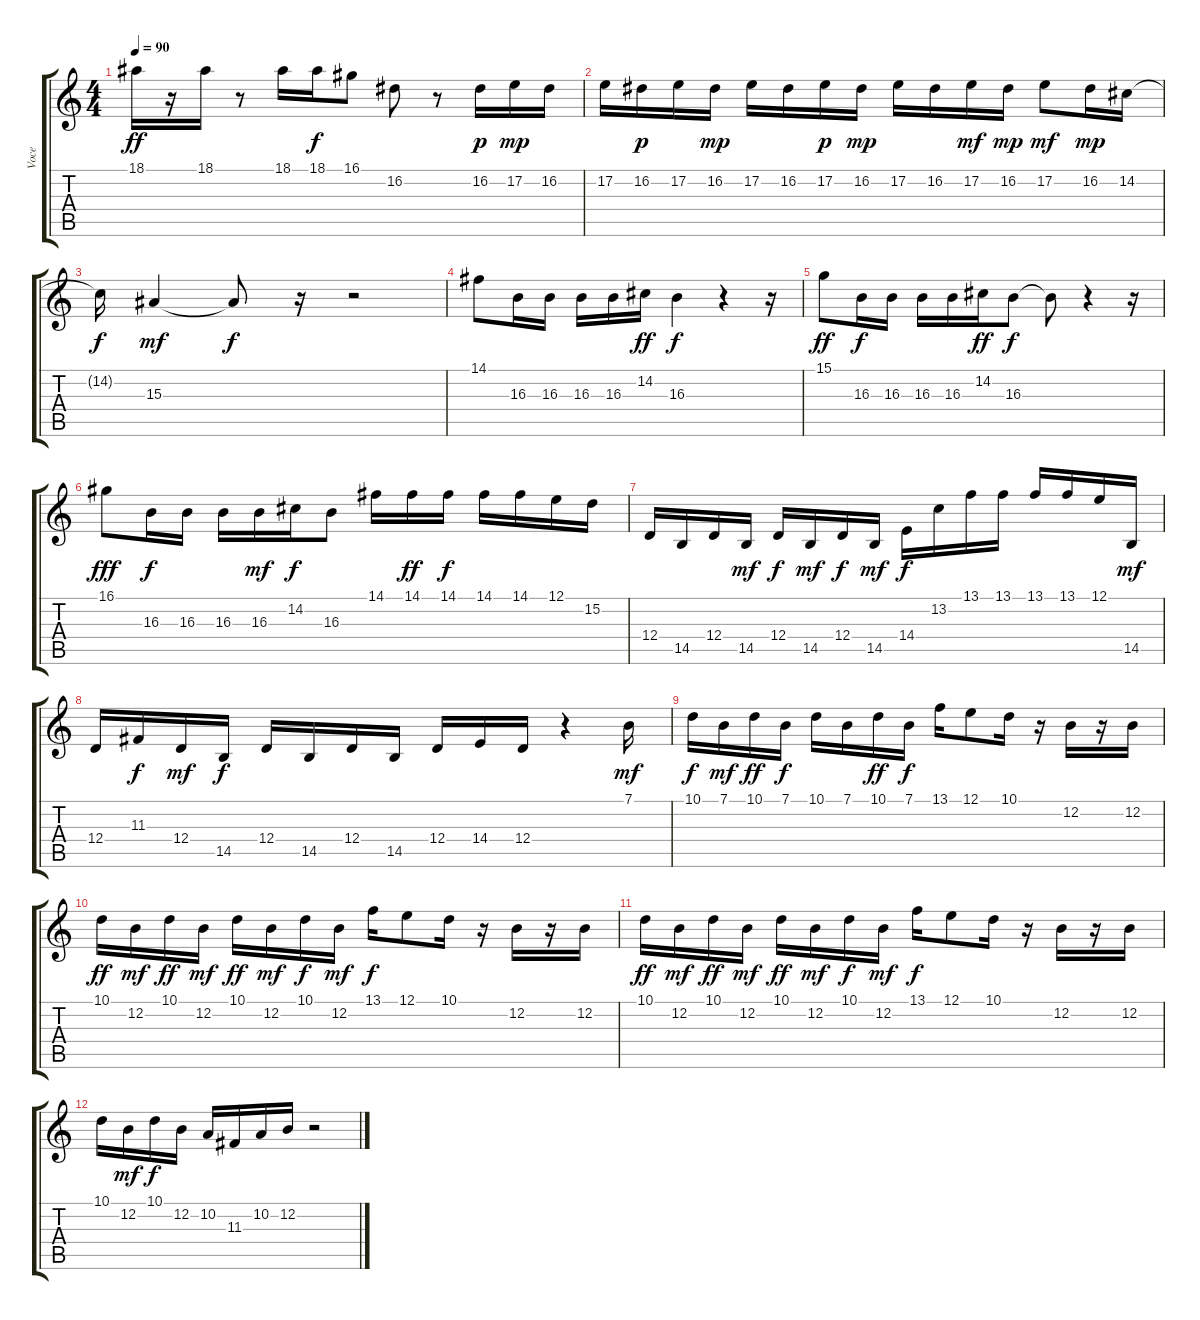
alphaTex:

\track ("Voce" "Voce") {instrument voiceoohs}
\staff {score tabs}
\tuning (E4 B3 G3 D3 A2 E2) {hide}
\ts (4 4)
\tempo 90
\clef g2
\ks c
18.1.16{dy ff} r.16 18.1.16 r.8 18.1.16 18.1.16{dy f} 16.1.8 16.2.8 r.8 16.2.16{dy p} 17.2.16{dy mp} 16.2.16 |
17.2.16 16.2.16{dy p} 17.2.16 16.2.16{dy mp} 17.2.16 16.2.16 17.2.16{dy p} 16.2.16{dy mp} 17.2.16 16.2.16 17.2.16{dy mf} 16.2.16{dy mp} 17.2.8{dy mf} 16.2.16{dy mp} 14.2.16 |
14.2{t}.16{dy f} 15.3.4{dy mf} 15.3{t}.8{dy f} r.16 r.2 |
14.1.8 16.3.16 16.3.16 16.3.16 16.3.16 14.2.16{dy ff} 16.3.4{dy f} r.4 r.16 |
15.1.8{dy ff} 16.3.16{dy f} 16.3.16 16.3.16 16.3.16 14.2.16{dy ff} 16.3.8{dy f} 16.3{t}.8 r.4 r.16 |
16.1.8{dy fff} 16.3.16{dy f} 16.3.16 16.3.16 16.3.16{dy mf} 14.2.16{dy f} 16.3.8 14.1.16 14.1.16{dy ff} 14.1.16{dy f} 14.1.16 14.1.16 12.1.16 15.2.16 |
12.4.16 14.5.16 12.4.16 14.5.16{dy mf} 12.4.16{dy f} 14.5.16{dy mf} 12.4.16{dy f} 14.5.16{dy mf} 14.4.16{dy f} 13.2.16 13.1.16 13.1.16 13.1.16 13.1.16 12.1.16 14.5.16{dy mf} |
12.4.16 11.3.16{dy f} 12.4.16{dy mf} 14.5.16{dy f} 12.4.16 14.5.16 12.4.16 14.5.16 12.4.16 14.4.16 12.4.16 r.4 7.1.16{dy mf} |
10.1.16{dy f} 7.1.16{dy mf} 10.1.16{dy ff} 7.1.16{dy f} 10.1.16 7.1.16 10.1.16{dy ff} 7.1.16{dy f} 13.1.16 12.1.8 10.1.16 r.16 12.2.16 r.16 12.2.16 |
10.1.16{dy ff} 12.2.16{dy mf} 10.1.16{dy ff} 12.2.16{dy mf} 10.1.16{dy ff} 12.2.16{dy mf} 10.1.16{dy f} 12.2.16{dy mf} 13.1.16{dy f} 12.1.8 10.1.16 r.16 12.2.16 r.16 12.2.16 |
10.1.16{dy ff} 12.2.16{dy mf} 10.1.16{dy ff} 12.2.16{dy mf} 10.1.16{dy ff} 12.2.16{dy mf} 10.1.16{dy f} 12.2.16{dy mf} 13.1.16{dy f} 12.1.8 10.1.16 r.16 12.2.16 r.16 12.2.16 |
10.1.16 12.2.16{dy mf} 10.1.16{dy f} 12.2.16 10.2.16 11.3.16 10.2.16 12.2.16 r.2
